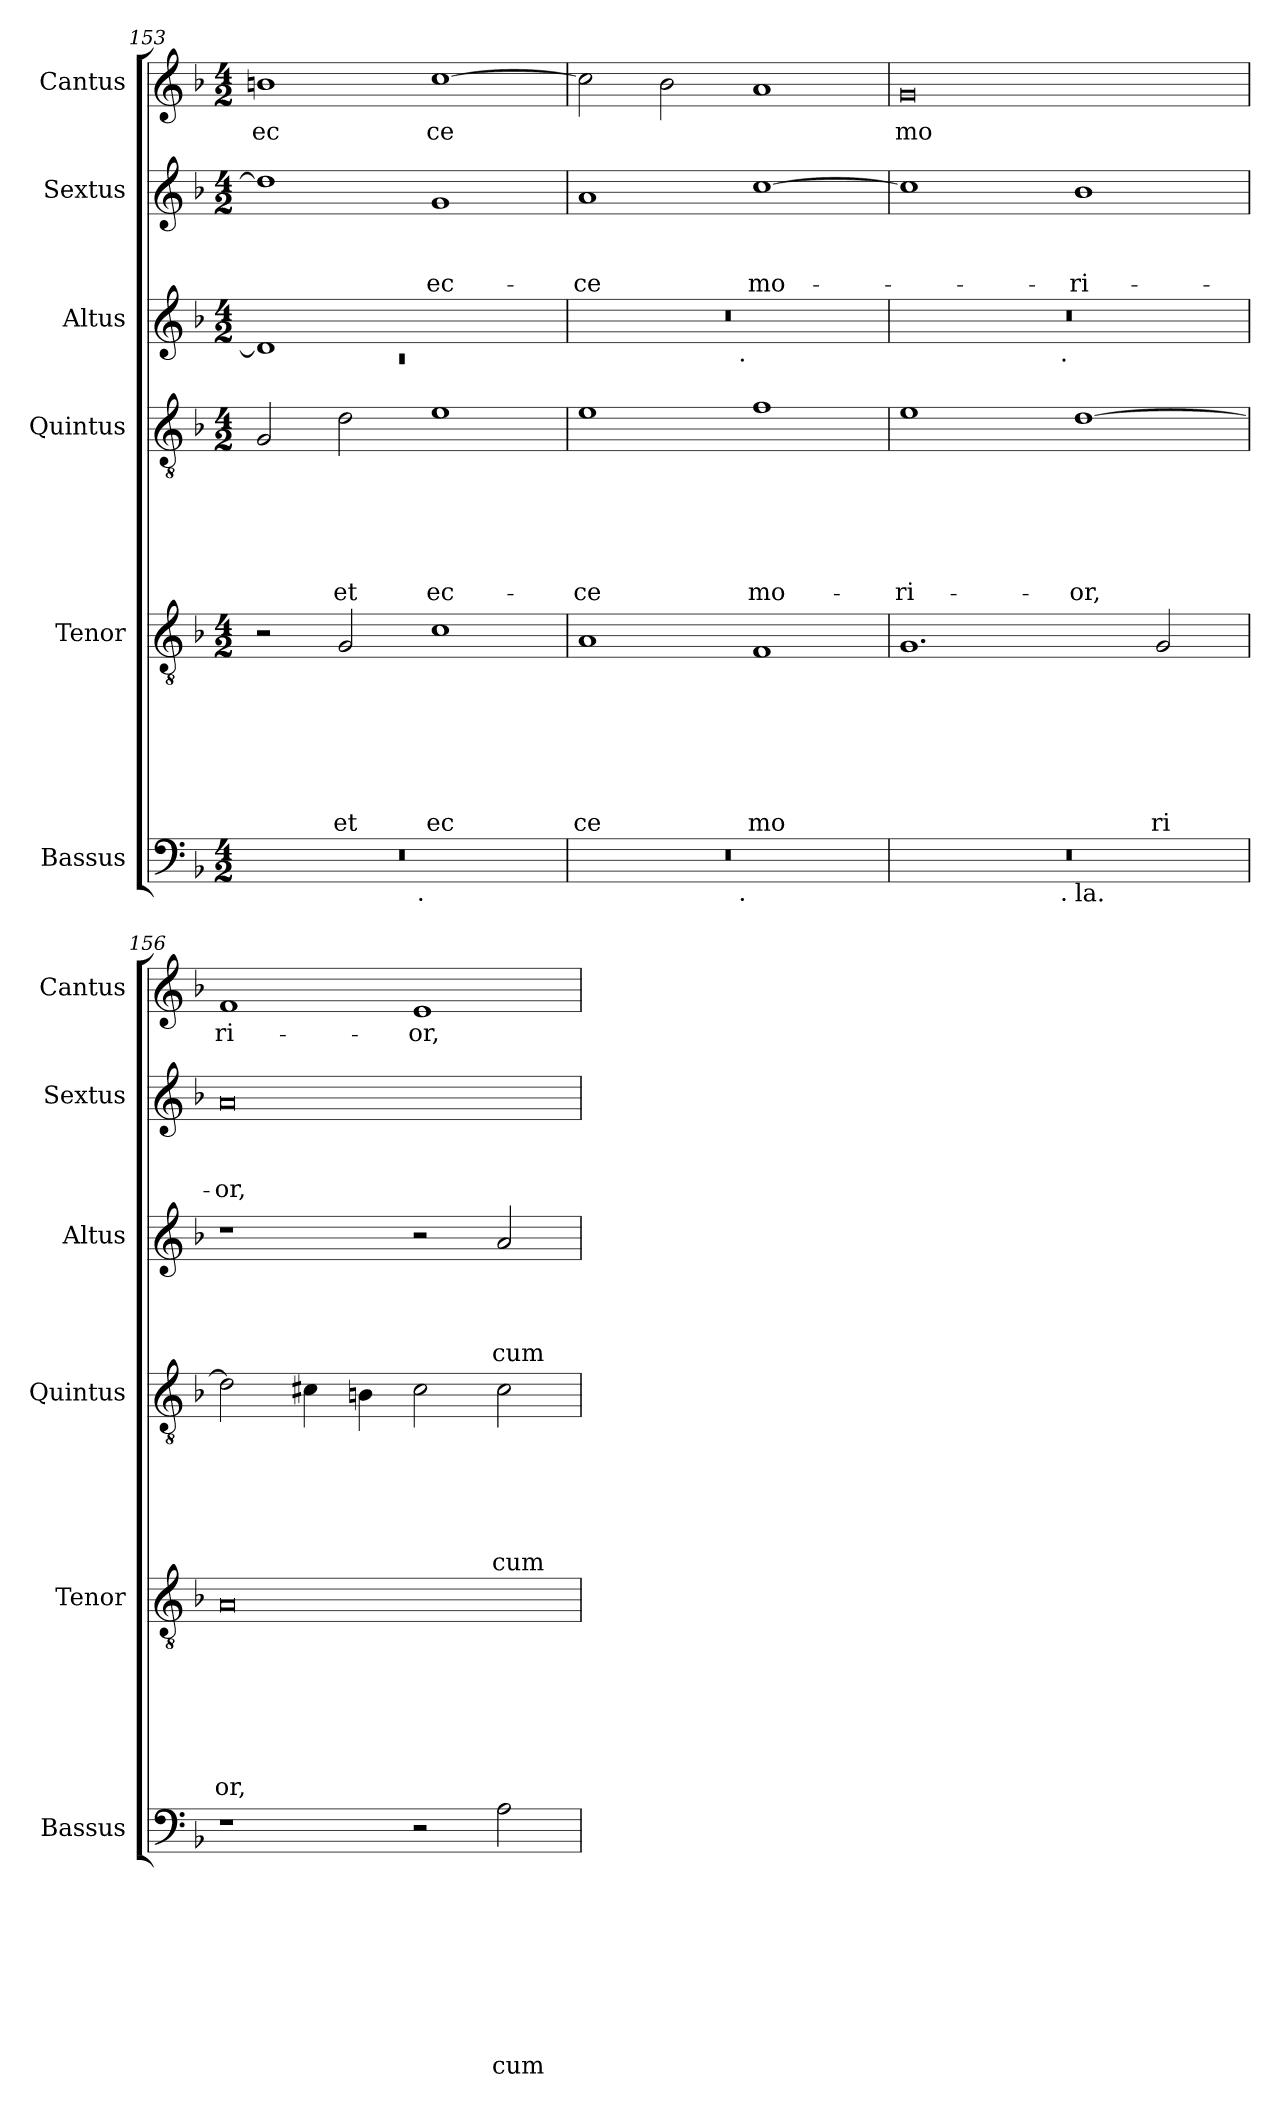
**kern	**text	**text	**text	**text	**text	**text	**text	**text	**text	**kern	**text	**text	**text	**text	**text	**text	**text	**kern	**text	**text	**text	**text	**text	**text	**kern	**text	**text	**text	**text	**kern	**text	**text	**text	**kern	**text
*part6	*part6	*part6	*part6	*part6	*part6	*part6	*part6	*part6	*part6	*part5	*part5	*part5	*part5	*part5	*part5	*part5	*part5	*part4	*part4	*part4	*part4	*part4	*part4	*part4	*part3	*part3	*part3	*part3	*part3	*part2	*part2	*part2	*part2	*part1	*part1
*staff6	*staff6	*staff6	*staff6	*staff6	*staff6	*staff6	*staff6	*staff6	*staff6	*staff5	*staff5	*staff5	*staff5	*staff5	*staff5	*staff5	*staff5	*staff4	*staff4	*staff4	*staff4	*staff4	*staff4	*staff4	*staff3	*staff3	*staff3	*staff3	*staff3	*staff2	*staff2	*staff2	*staff2	*staff1	*staff1
*I"Bassus	*	*	*	*	*	*	*	*	*	*I"Tenor	*	*	*	*	*	*	*	*I"Quintus	*	*	*	*	*	*	*I"Altus	*	*	*	*	*I"Sextus	*	*	*	*I"Cantus	*
*I'Bassus	*	*	*	*	*	*	*	*	*	*I'Tenor	*	*	*	*	*	*	*	*I'Quintus	*	*	*	*	*	*	*I'Altus	*	*	*	*	*I'Sextus	*	*	*	*I'Cantus	*
*clefF4	*	*	*	*	*	*	*	*	*	*clefGv2	*	*	*	*	*	*	*	*clefGv2	*	*	*	*	*	*	*clefG2	*	*	*	*	*clefG2	*	*	*	*clefG2	*
*k[b-]	*	*	*	*	*	*	*	*	*	*k[b-]	*	*	*	*	*	*	*	*k[b-]	*	*	*	*	*	*	*k[b-]	*	*	*	*	*k[b-]	*	*	*	*k[b-]	*
*F:	*	*	*	*	*	*	*	*	*	*F:	*	*	*	*	*	*	*	*F:	*	*	*	*	*	*	*F:	*	*	*	*	*F:	*	*	*	*F:	*
*M4/2	*	*	*	*	*	*	*	*	*	*M4/2	*	*	*	*	*	*	*	*M4/2	*	*	*	*	*	*	*M4/2	*	*	*	*	*M4/2	*	*	*	*M4/2	*
=153	=153	=153	=153	=153	=153	=153	=153	=153	=153	=153	=153	=153	=153	=153	=153	=153	=153	=153	=153	=153	=153	=153	=153	=153	=153	=153	=153	=153	=153	=153	=153	=153	=153	=153	=153
*	*	*	*	*	*	*	*	*	*	*	*	*	*	*	*	*	*	*	*	*	*	*	*	*	*^	*	*	*	*	*	*	*	*	*	*
!	!	!	!	!	!	!	!	!	!	!	!	!	!	!	!	!	!	!	!	!	!	!	!	!	!	!LO:N:vis=1	!	!	!	!	!	!	!	!	!	!LO:LY:b
*^	*	*	*	*	*	*	*	*	*	*	*	*	*	*	*	*	*	*	*	*	*	*	*	*	*	*	*	*	*	*	*	*	*	*	*	*
0r	2ryy	.	.	.	.	.	.	.	.	.	2r	.	.	.	.	.	.	.	2G/	.	.	.	.	.	.	1d]	0rc	.	.	.	.	1dd]	.	.	.	1bn	ec
!	!	!	!	!	!	!	!	!	!	!	!	!	!	!	!	!	!	!LO:LY:b	!	!	!	!	!	!	!LO:LY:b	!	!	!	!	!	!	!	!	!	!	!	!
.	4...ryy	.	.	.	.	.	.	.	.	.	2G/	.	.	.	.	.	.	et	2d\	.	.	.	.	.	et	.	.	.	.	.	.	.	.	.	.	.	.
!	!LO:TX:b:t=.	!	!	!	!	!	!	!	!	!	!	!	!	!	!	!	!	!	!	!	!	!	!	!	!	!	!	!	!	!	!	!	!	!	!	!	!
.	1ryy	.	.	.	.	.	.	.	.	.	.	.	.	.	.	.	.	.	.	.	.	.	.	.	.	.	.	.	.	.	.	.	.	.	.	.	.
!	!	!	!	!	!	!	!	!	!	!	!	!	!	!	!	!	!	!LO:LY:b	!	!	!	!	!	!	!LO:LY:b	!	!	!	!	!	!	!	!	!	!LO:LY:b	!	!LO:LY:b
.	.	.	.	.	.	.	.	.	.	.	1c	.	.	.	.	.	.	ec	1e	.	.	.	.	.	ec-	1ryy	.	.	.	.	.	1g	.	.	ec-	[>1cc	ce
.	32ryy	.	.	.	.	.	.	.	.	.	.	.	.	.	.	.	.	.	.	.	.	.	.	.	.	.	.	.	.	.	.	.	.	.	.	.	.
=154!	=154!	=154!	=154!	=154!	=154!	=154!	=154!	=154!	=154!	=154!	=154!	=154!	=154!	=154!	=154!	=154!	=154!	=154!	=154!	=154!	=154!	=154!	=154!	=154!	=154!	=154!	=154!	=154!	=154!	=154!	=154!	=154!	=154!	=154!	=154!	=154!	=154!
!	!	!	!	!	!	!	!	!	!	!	!	!	!	!	!	!	!	!LO:LY:b	!	!	!	!	!	!	!LO:LY:b	!	!	!	!	!	!	!	!	!	!LO:LY:b	!	!
0r	2ryy	.	.	.	.	.	.	.	.	.	1A	.	.	.	.	.	.	ce	1e	.	.	.	.	.	-ce	0r	2ryy	.	.	.	.	1a	.	.	-ce	2cc\]	.
.	4...ryy	.	.	.	.	.	.	.	.	.	.	.	.	.	.	.	.	.	.	.	.	.	.	.	.	.	4...ryy	.	.	.	.	.	.	.	.	2b-\	.
!	!	!	!	!	!	!	!	!	!	!	!	!	!	!	!	!	!	!	!	!	!	!	!	!	!	!	!LO:TX:b:t=.	!	!	!	!	!	!	!	!	!	!
!	!LO:TX:b:t=.	!	!	!	!	!	!	!	!	!	!	!	!	!	!	!	!	!	!	!	!	!	!	!	!	!	!	!	!	!	!	!	!	!	!	!	!
.	1ryy	.	.	.	.	.	.	.	.	.	.	.	.	.	.	.	.	.	.	.	.	.	.	.	.	.	1ryy	.	.	.	.	.	.	.	.	.	.
!	!	!	!	!	!	!	!	!	!	!	!	!	!	!	!	!	!	!LO:LY:b	!	!	!	!	!	!	!LO:LY:b	!	!	!	!	!	!	!	!	!	!LO:LY:b	!	!
.	.	.	.	.	.	.	.	.	.	.	1F	.	.	.	.	.	.	mo	1f	.	.	.	.	.	mo-	.	.	.	.	.	.	[>1cc	.	.	mo-	1a	.
.	32ryy	.	.	.	.	.	.	.	.	.	.	.	.	.	.	.	.	.	.	.	.	.	.	.	.	.	32ryy	.	.	.	.	.	.	.	.	.	.
=155!	=155!	=155!	=155!	=155!	=155!	=155!	=155!	=155!	=155!	=155!	=155!	=155!	=155!	=155!	=155!	=155!	=155!	=155!	=155!	=155!	=155!	=155!	=155!	=155!	=155!	=155!	=155!	=155!	=155!	=155!	=155!	=155!	=155!	=155!	=155!	=155!	=155!
!	!	!	!	!	!	!	!	!	!	!	!	!	!	!	!	!	!	!	!	!	!	!	!	!	!LO:LY:b	!	!	!	!	!	!	!	!	!	!	!	!LO:LY:b
*	*^	*	*	*	*	*	*	*	*	*	*	*	*	*	*	*	*	*	*	*	*	*	*	*	*	*	*	*	*	*	*	*	*	*	*	*	*
0r	2ryy	1ryy	.	.	.	.	.	.	.	.	.	1.G	.	.	.	.	.	.	.	1e	.	.	.	.	.	-ri-	0r	2ryy	.	.	.	.	1cc]	.	.	.	0g	mo
.	4...ryy	.	.	.	.	.	.	.	.	.	.	.	.	.	.	.	.	.	.	.	.	.	.	.	.	.	.	4...ryy	.	.	.	.	.	.	.	.	.	.
!	!	!	!	!	!	!	!	!	!	!	!	!	!	!	!	!	!	!	!	!	!	!	!	!	!	!	!	!LO:TX:b:t=.	!	!	!	!	!	!	!	!	!	!
!	!LO:TX:b:t=.	!	!	!	!	!	!	!	!	!	!	!	!	!	!	!	!	!	!	!	!	!	!	!	!	!	!	!	!	!	!	!	!	!	!	!	!	!
.	1ryy	.	.	.	.	.	.	.	.	.	.	.	.	.	.	.	.	.	.	.	.	.	.	.	.	.	.	1ryy	.	.	.	.	.	.	.	.	.	.
!	!	!LO:TX:b:t=la.	!	!	!	!	!	!	!	!	!	!	!	!	!	!	!	!	!	!	!	!	!	!	!	!	!	!	!	!	!	!	!	!	!	!	!	!
!	!	!	!	!	!	!	!	!	!	!	!	!	!	!	!	!	!	!	!	!	!	!	!	!	!	!LO:LY:b	!	!	!	!	!	!	!	!	!	!LO:LY:b	!	!
.	.	1ryy	.	.	.	.	.	.	.	.	.	.	.	.	.	.	.	.	.	[<1d	.	.	.	.	.	-or,	.	.	.	.	.	.	1b-	.	.	-ri-	.	.
!	!	!	!	!	!	!	!	!	!	!	!	!	!	!	!	!	!	!	!LO:LY:b	!	!	!	!	!	!	!	!	!	!	!	!	!	!	!	!	!	!	!
.	.	.	.	.	.	.	.	.	.	.	.	2G/	.	.	.	.	.	.	ri	.	.	.	.	.	.	.	.	.	.	.	.	.	.	.	.	.	.	.
.	32ryy	.	.	.	.	.	.	.	.	.	.	.	.	.	.	.	.	.	.	.	.	.	.	.	.	.	.	32ryy	.	.	.	.	.	.	.	.	.	.
!!LO:LB:g=z
=156!	=156!	=156!	=156!	=156!	=156!	=156!	=156!	=156!	=156!	=156!	=156!	=156!	=156!	=156!	=156!	=156!	=156!	=156!	=156!	=156!	=156!	=156!	=156!	=156!	=156!	=156!	=156!	=156!	=156!	=156!	=156!	=156!	=156!	=156!	=156!	=156!	=156!	=156!
!	!	!	!	!	!	!	!	!	!	!	!	!	!	!	!	!	!	!	!LO:LY:b	!	!	!	!	!	!	!	!	!	!	!	!	!	!	!	!	!LO:LY:b	!	!LO:LY:b
*v	*v	*v	*	*	*	*	*	*	*	*	*	*	*	*	*	*	*	*	*	*	*	*	*	*	*	*	*v	*v	*	*	*	*	*	*	*	*	*	*
1r	.	.	.	.	.	.	.	.	.	0A	.	.	.	.	.	.	or,	2d\]	.	.	.	.	.	.	1r	.	.	.	.	0a	.	.	-or,	1f	ri-
.	.	.	.	.	.	.	.	.	.	.	.	.	.	.	.	.	.	4c#X\	.	.	.	.	.	.	.	.	.	.	.	.	.	.	.	.	.
.	.	.	.	.	.	.	.	.	.	.	.	.	.	.	.	.	.	4Bn\	.	.	.	.	.	.	.	.	.	.	.	.	.	.	.	.	.
!	!	!	!	!	!	!	!	!	!	!	!	!	!	!	!	!	!	!	!	!	!	!	!	!	!	!	!	!	!	!	!	!	!	!	!LO:LY:b
2r	.	.	.	.	.	.	.	.	.	.	.	.	.	.	.	.	.	2c#\	.	.	.	.	.	.	2r	.	.	.	.	.	.	.	.	1e	-or,
!	!	!	!	!	!	!	!	!	!LO:LY:b	!	!	!	!	!	!	!	!	!	!	!	!	!	!	!LO:LY:b	!	!	!	!	!LO:LY:b	!	!	!	!	!	!
2A\	.	.	.	.	.	.	.	.	cum	.	.	.	.	.	.	.	.	2c#\	.	.	.	.	.	cum	2a/	.	.	.	cum	.	.	.	.	.	.
=!	=!	=!	=!	=!	=!	=!	=!	=!	=!	=!	=!	=!	=!	=!	=!	=!	=!	=!	=!	=!	=!	=!	=!	=!	=!	=!	=!	=!	=!	=!	=!	=!	=!	=!	=!
*-	*-	*-	*-	*-	*-	*-	*-	*-	*-	*-	*-	*-	*-	*-	*-	*-	*-	*-	*-	*-	*-	*-	*-	*-	*-	*-	*-	*-	*-	*-	*-	*-	*-	*-	*-
